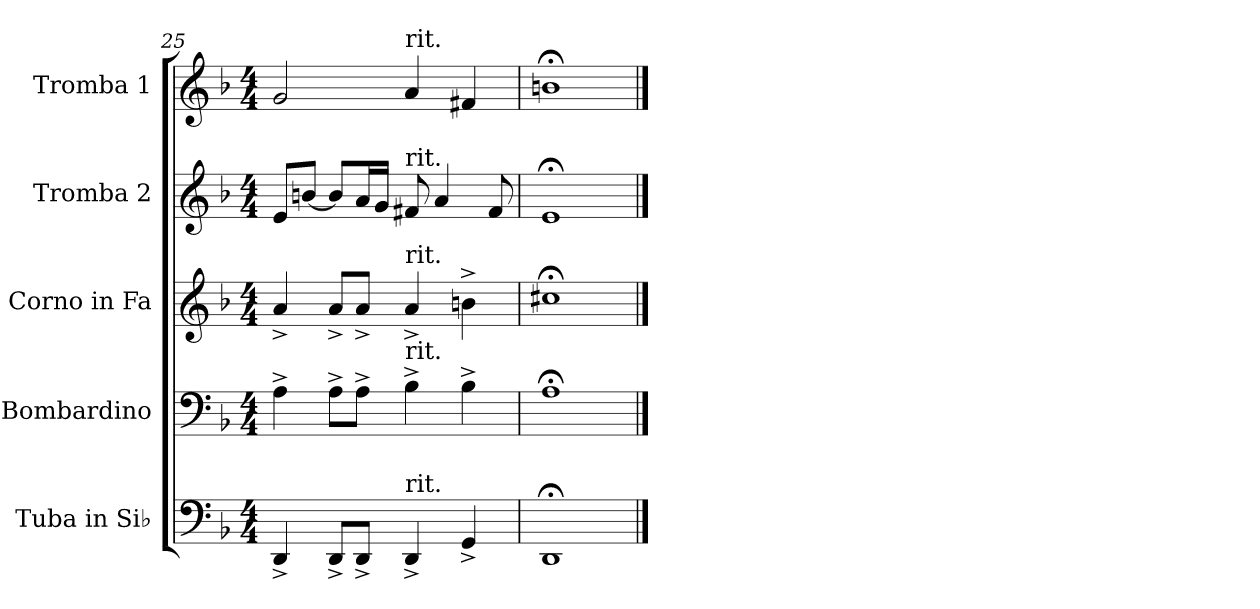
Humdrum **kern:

**kern	**kern	**kern	**kern	**kern
*part5	*part4	*part3	*part2	*part1
*staff5	*staff4	*staff3	*staff2	*staff1
*I"Tuba in Si♭	*I"Bombardino	*I"Corno in Fa	*I"Tromba 2	*I"Tromba 1
*I'Tba. Si♭	*	*	*	*
*clefF4	*clefF4	*clefG2	*clefG2	*clefG2
*	*	*ITrd4c7	*ITrd1c2	*ITrd1c2
*k[b-]	*k[b-]	*k[b-e-]	*k[b-e-a-]	*k[b-e-a-]
*M4/4	*M4/4	*M4/4	*M4/4	*M4/4
=25	=25	=25	=25	=25
4DD^/	4A^\	4d^/	8d/L	2f/
.	.	.	[8an/J	.
8DD^/L	8A^\L	8d^/L	8a/L]	.
8DD^/J	8A^\J	8d^/J	16g/L	.
.	.	.	16f/JJ	.
!	!	!	!	!LO:TX:a:t=rit.
!	!	!	!LO:TX:a:t=rit.	!
!	!	!LO:TX:a:t=rit.	!	!
!	!LO:TX:a:t=rit.	!	!	!
!LO:TX:a:t=rit.	!	!	!	!
4DD^/	4B-^\	4d^/	8en/	4g/
.	.	.	4g/	.
4GG^/	4B-^\	4en^\	.	4en/
.	.	.	8e/	.
=26	=26	=26	=26	=26
1DD;<	1A;<	1f#X;<	1d;<	1an;<
==	==	==	==	==
*-	*-	*-	*-	*-
